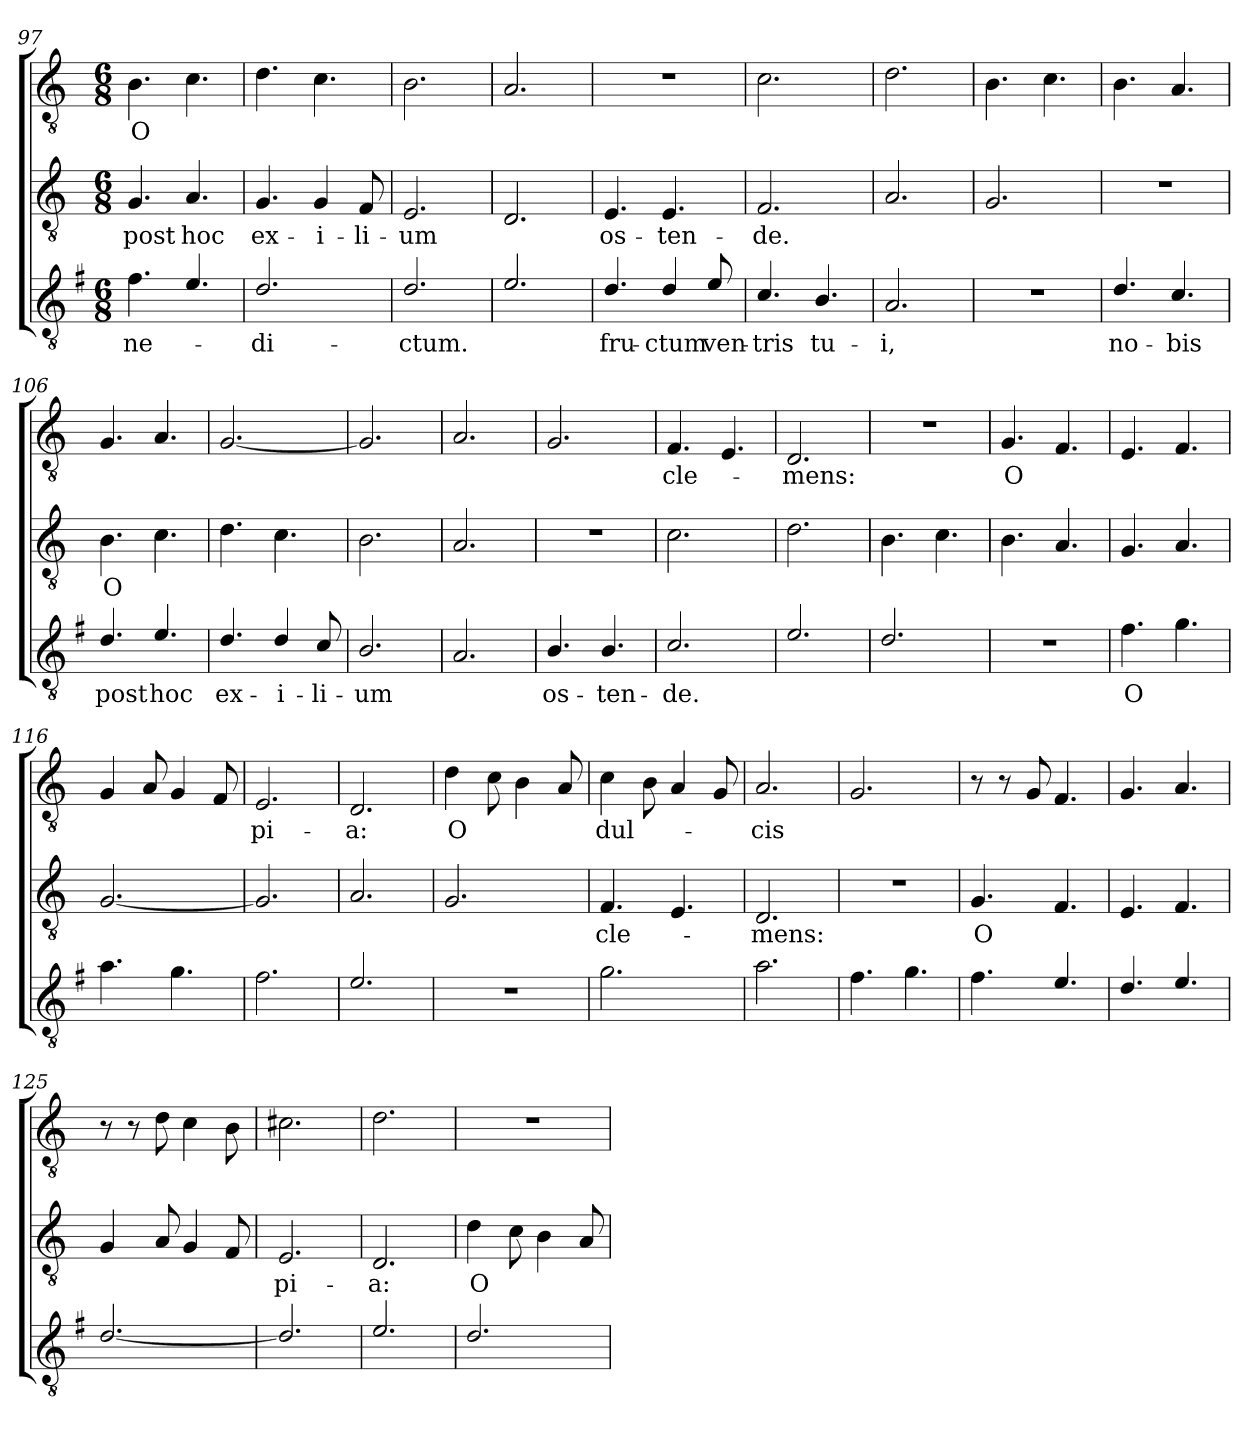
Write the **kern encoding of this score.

**kern	**text	**kern	**text	**kern	**text
*part3	*part3	*part2	*part2	*part1	*part1
*staff3	*staff3	*staff2	*staff2	*staff1	*staff1
*clefGv2	*	*clefGv2	*	*clefGv2	*
*ITrd4c7	*	*	*	*	*
*k[]	*	*k[]	*	*k[]	*
*C:	*	*C:	*	*C:	*
*M6/8	*	*M6/8	*	*M6/8	*
=97	=97	=97	=97	=97	=97
!	!LO:LY:b	!	!LO:LY:b	!	!LO:LY:b
4.B\	-ne-	4.G/	post	4.B\	O
!	!	!	!LO:LY:b	!	!
4.A/	.	4.A/	hoc	4.c\	.
=98	=98	=98	=98	=98	=98
!	!LO:LY:b	!	!LO:LY:b	!	!
2.G/	-di-	4.G/	ex-	4.d\	.
!	!	!	!LO:LY:b	!	!
.	.	4G/	-i-	4.c\	.
!	!	!	!LO:LY:b	!	!
.	.	8F/	-li-	.	.
=99	=99	=99	=99	=99	=99
!	!LO:LY:b	!	!LO:LY:b	!	!
2.G/	-ctum.	2.E/	-um	2.B\	.
=100	=100	=100	=100	=100	=100
2.A/	.	2.D/	.	2.A/	.
!!LO:PB:g=z
=101	=101	=101	=101	=101	=101
!	!LO:LY:b	!	!LO:LY:b	!	!
4.G/	fru-	4.E/	os-	2.r	.
!	!LO:LY:b	!	!LO:LY:b	!	!
4G/	-ctum	4.E/	-ten-	.	.
!	!LO:LY:b	!	!	!	!
8A/	ven-	.	.	.	.
=102	=102	=102	=102	=102	=102
!	!LO:LY:b	!	!LO:LY:b	!	!
4.F/	-tris	2.F/	-de.	2.c\	.
!	!LO:LY:b	!	!	!	!
4.E/	tu-	.	.	.	.
=103	=103	=103	=103	=103	=103
!	!LO:LY:b	!	!	!	!
2.D/	-i,	2.A/	.	2.d\	.
=104	=104	=104	=104	=104	=104
2.r	.	2.G/	.	4.B\	.
.	.	.	.	4.c\	.
=105	=105	=105	=105	=105	=105
!	!LO:LY:b	!	!	!	!
4.G/	no-	2.r	.	4.B\	.
!	!LO:LY:b	!	!	!	!
4.F/	-bis	.	.	4.A/	.
=106	=106	=106	=106	=106	=106
!	!LO:LY:b	!	!LO:LY:b	!	!
4.G/	post	4.B\	O	4.G/	.
!	!LO:LY:b	!	!	!	!
4.A/	hoc	4.c\	.	4.A/	.
=107	=107	=107	=107	=107	=107
!	!LO:LY:b	!	!	!	!
4.G/	ex-	4.d\	.	[<2.G/	.
!	!LO:LY:b	!	!	!	!
4G/	-i-	4.c\	.	.	.
!	!LO:LY:b	!	!	!	!
8F/	-li-	.	.	.	.
=108	=108	=108	=108	=108	=108
!	!LO:LY:b	!	!	!	!
2.E/	-um	2.B\	.	2.G/]	.
=109	=109	=109	=109	=109	=109
2.D/	.	2.A/	.	2.A/	.
!!LO:LB:g=z
=110	=110	=110	=110	=110	=110
!	!LO:LY:b	!	!	!	!
4.E/	os-	2.r	.	2.G/	.
!	!LO:LY:b	!	!	!	!
4.E/	-ten-	.	.	.	.
=111	=111	=111	=111	=111	=111
!	!LO:LY:b	!	!	!	!LO:LY:b
2.F/	-de.	2.c\	.	4.F/	cle-
.	.	.	.	4.E/	.
=112	=112	=112	=112	=112	=112
!	!	!	!	!	!LO:LY:b
2.A/	.	2.d\	.	2.D/	-mens:
=113	=113	=113	=113	=113	=113
2.G/	.	4.B\	.	2.r	.
.	.	4.c\	.	.	.
=114	=114	=114	=114	=114	=114
!	!	!	!	!	!LO:LY:b
2.r	.	4.B\	.	4.G/	O
.	.	4.A/	.	4.F/	.
=115	=115	=115	=115	=115	=115
!	!LO:LY:b	!	!	!	!
4.B\	O	4.G/	.	4.E/	.
4.c\	.	4.A/	.	4.F/	.
=116	=116	=116	=116	=116	=116
4.d\	.	[<2.G/	.	4G/	.
.	.	.	.	8A/	.
4.c\	.	.	.	4G/	.
.	.	.	.	8F/	.
=117	=117	=117	=117	=117	=117
!	!	!	!	!	!LO:LY:b
2.B\	.	2.G/]	.	2.E/	pi-
=118	=118	=118	=118	=118	=118
!	!	!	!	!	!LO:LY:b
2.A/	.	2.A/	.	2.D/	-a:
!!LO:LB:g=z
=119	=119	=119	=119	=119	=119
!	!	!	!	!	!LO:LY:b
2.r	.	2.G/	.	4d\	O
.	.	.	.	8c\	.
.	.	.	.	4B\	.
.	.	.	.	8A/	.
=120	=120	=120	=120	=120	=120
!	!	!	!LO:LY:b	!	!LO:LY:b
2.c\	.	4.F/	cle-	4c\	dul-
.	.	.	.	8B\	.
.	.	4.E/	.	4A/	.
.	.	.	.	8G/	.
=121	=121	=121	=121	=121	=121
!	!	!	!LO:LY:b	!	!LO:LY:b
2.d\	.	2.D/	-mens:	2.A/	-cis
=122	=122	=122	=122	=122	=122
4.B\	.	2.r	.	2.G/	.
4.c\	.	.	.	.	.
=123	=123	=123	=123	=123	=123
!	!	!	!LO:LY:b	!	!
4.B\	.	4.G/	O	8r	.
.	.	.	.	8r	.
.	.	.	.	8G/	.
4.A/	.	4.F/	.	4.F/	.
=124	=124	=124	=124	=124	=124
4.G/	.	4.E/	.	4.G/	.
4.A/	.	4.F/	.	4.A/	.
=125	=125	=125	=125	=125	=125
[<2.G/	.	4G/	.	8r	.
.	.	.	.	8r	.
.	.	8A/	.	8d\	.
.	.	4G/	.	4c\	.
.	.	8F/	.	8B\	.
=126	=126	=126	=126	=126	=126
!	!	!	!LO:LY:b	!	!
2.G/]	.	2.E/	pi-	2.c#X\	.
!!LO:LB:g=z
=127	=127	=127	=127	=127	=127
!	!	!	!LO:LY:b	!	!
2.A/	.	2.D/	-a:	2.d\	.
=128	=128	=128	=128	=128	=128
!	!	!	!LO:LY:b	!	!
2.G/	.	4d\	O	2.r	.
.	.	8c\	.	.	.
.	.	4B\	.	.	.
.	.	8A/	.	.	.
=	=	=	=	=	=
*-	*-	*-	*-	*-	*-
